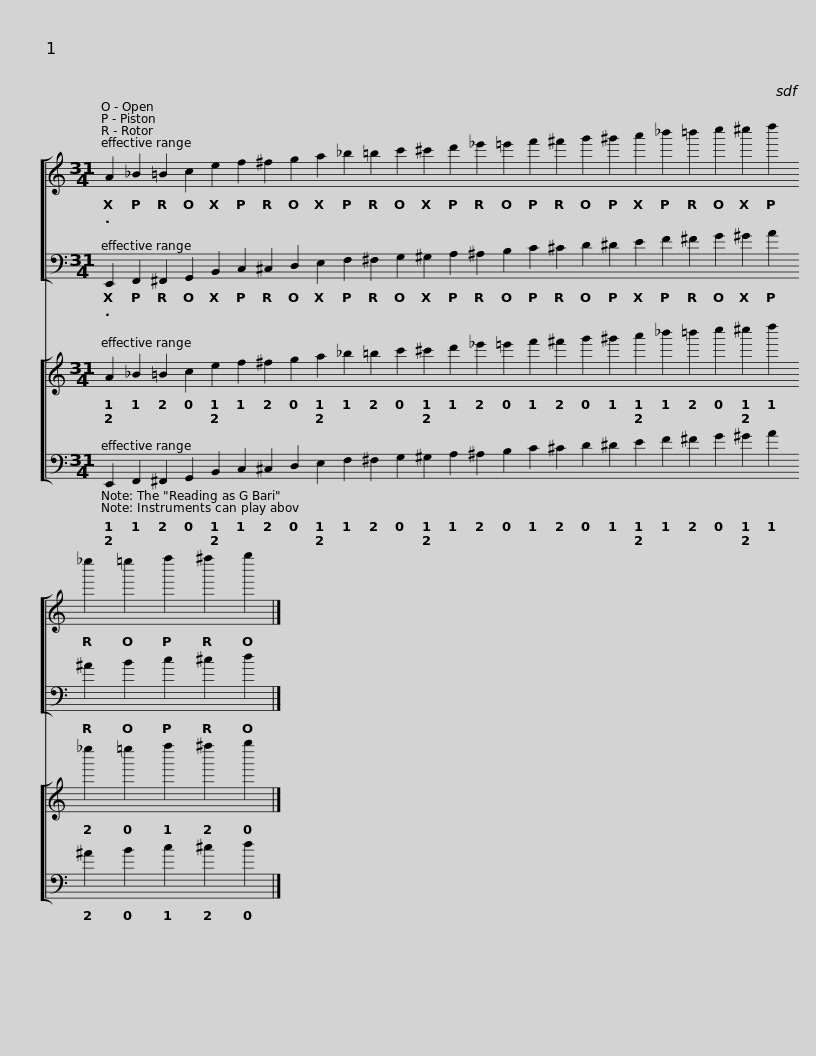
X:1
%%score [ 1 2 ] [ 3 4 ]
L:1/8
M:31/4
I:linebreak $
K:C
V:1 treble transpose=-12
V:2 bass
V:3 treble transpose=-12
V:4 bass
V:1
 A2 _B2 =B2 c2 e2 f2 ^f2 g2 a2 _b2 =b2 c'2 ^c'2 d'2 _e'2 =e'2 f'2 ^f'2 g'2 ^g'2 a'2 _b'2 =b'2 c''2 ^c''2 d''2 _e''2 =e''2 f''2 ^f''2 g''2 |] %1
V:2
 E,,2 F,,2 ^F,,2 G,,2 B,,2 C,2 ^C,2 D,2 E,2 F,2 ^F,2 G,2 ^G,2 A,2 ^A,2 B,2 C2 ^C2 D2 ^D2 E2 F2 ^F2 G2 ^G2 A2 ^A2 B2 c2 ^c2 d2 |] %1
V:3
 A2 _B2 =B2 c2 e2 f2 ^f2 g2 a2 _b2 =b2 c'2 ^c'2 d'2 _e'2 =e'2 f'2 ^f'2 g'2 ^g'2 a'2 _b'2 =b'2 c''2 ^c''2 d''2 _e''2 =e''2 f''2 ^f''2 g''2 |] %1
V:4
 E,,2 F,,2 ^F,,2 G,,2 B,,2 C,2 ^C,2 D,2 E,2 F,2 ^F,2 G,2 ^G,2 A,2 ^A,2 B,2 C2 ^C2 D2 ^D2 E2 F2 ^F2 G2 ^G2 A2 ^A2 B2 c2 ^c2 d2 |] %1
